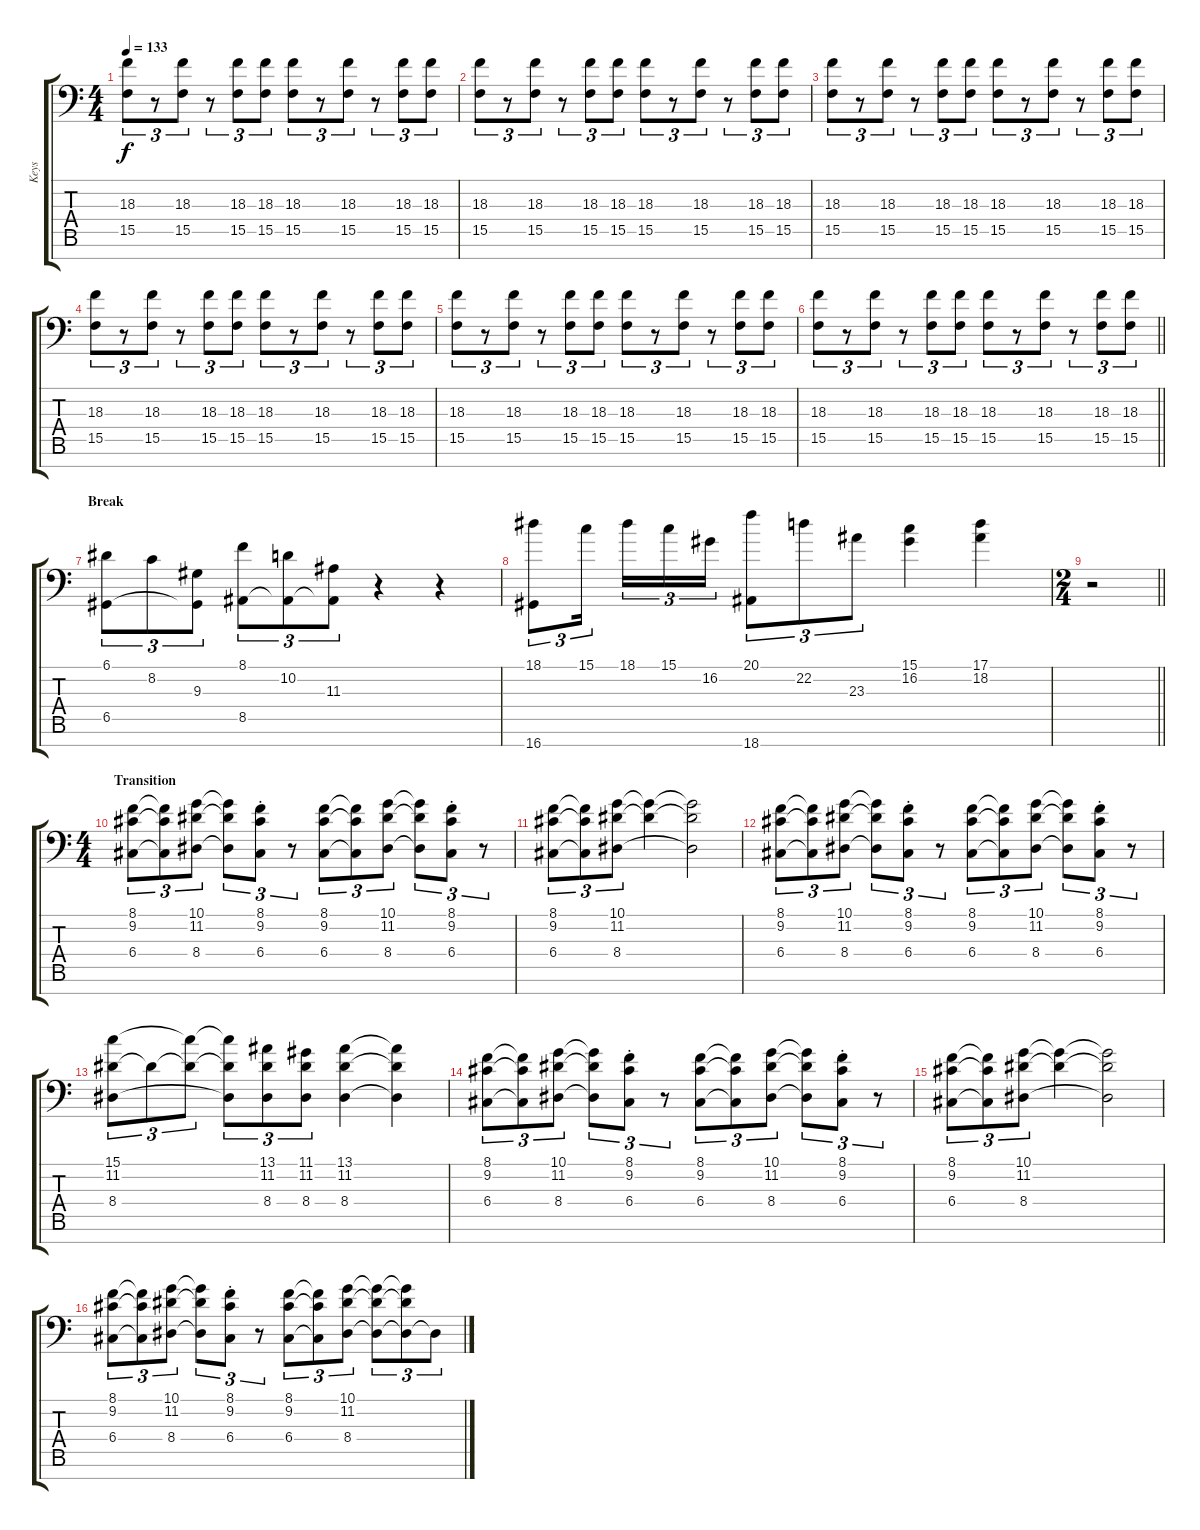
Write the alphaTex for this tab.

\track ("Keys" "Keys") {instrument rockorgan}
\staff {score tabs}
\tuning (A3 E3 B2 G2 D2 A1 E1) {hide}
\ts (4 4)
\tempo 133
\clef f4
\ks c
(18.3 15.5).8{tu (3 2) dy f} r.8{tu (3 2)} (18.3 15.5).8{tu (3 2)} r.8{tu (3 2)} (18.3 15.5).8{tu (3 2)} (18.3 15.5).8{tu (3 2)} (18.3 15.5).8{tu (3 2)} r.8{tu (3 2)} (18.3 15.5).8{tu (3 2)} r.8{tu (3 2)} (18.3 15.5).8{tu (3 2)} (18.3 15.5).8{tu (3 2)} |
(18.3 15.5).8{tu (3 2)} r.8{tu (3 2)} (18.3 15.5).8{tu (3 2)} r.8{tu (3 2)} (18.3 15.5).8{tu (3 2)} (18.3 15.5).8{tu (3 2)} (18.3 15.5).8{tu (3 2)} r.8{tu (3 2)} (18.3 15.5).8{tu (3 2)} r.8{tu (3 2)} (18.3 15.5).8{tu (3 2)} (18.3 15.5).8{tu (3 2)} |
(18.3 15.5).8{tu (3 2)} r.8{tu (3 2)} (18.3 15.5).8{tu (3 2)} r.8{tu (3 2)} (18.3 15.5).8{tu (3 2)} (18.3 15.5).8{tu (3 2)} (18.3 15.5).8{tu (3 2)} r.8{tu (3 2)} (18.3 15.5).8{tu (3 2)} r.8{tu (3 2)} (18.3 15.5).8{tu (3 2)} (18.3 15.5).8{tu (3 2)} |
(18.3 15.5).8{tu (3 2)} r.8{tu (3 2)} (18.3 15.5).8{tu (3 2)} r.8{tu (3 2)} (18.3 15.5).8{tu (3 2)} (18.3 15.5).8{tu (3 2)} (18.3 15.5).8{tu (3 2)} r.8{tu (3 2)} (18.3 15.5).8{tu (3 2)} r.8{tu (3 2)} (18.3 15.5).8{tu (3 2)} (18.3 15.5).8{tu (3 2)} |
(18.3 15.5).8{tu (3 2)} r.8{tu (3 2)} (18.3 15.5).8{tu (3 2)} r.8{tu (3 2)} (18.3 15.5).8{tu (3 2)} (18.3 15.5).8{tu (3 2)} (18.3 15.5).8{tu (3 2)} r.8{tu (3 2)} (18.3 15.5).8{tu (3 2)} r.8{tu (3 2)} (18.3 15.5).8{tu (3 2)} (18.3 15.5).8{tu (3 2)} |
\barLineRight lightlight
(18.3 15.5).8{tu (3 2)} r.8{tu (3 2)} (18.3 15.5).8{tu (3 2)} r.8{tu (3 2)} (18.3 15.5).8{tu (3 2)} (18.3 15.5).8{tu (3 2)} (18.3 15.5).8{tu (3 2)} r.8{tu (3 2)} (18.3 15.5).8{tu (3 2)} r.8{tu (3 2)} (18.3 15.5).8{tu (3 2)} (18.3 15.5).8{tu (3 2)} |
\section ("" "Break")
(6.1 6.5).8{tu (3 2) volume 12 instrument reedorgan} 8.2.8{tu (3 2)} (9.3 6.5{t}).8{tu (3 2)} (8.1 8.5).8{tu (3 2)} (10.2 8.5{t}).8{tu (3 2)} (11.3 8.5{t}).8{tu (3 2)} r.4 r.4 |
(18.1 16.7).8{tu (3 2) volume 12 instrument pad3polysynth} 15.1.16{tu (3 2) beam splitsecondary} 18.1.16{tu (3 2)} 15.1.16{tu (3 2)} 16.2.16{tu (3 2)} (20.1 18.7).8{tu (3 2)} 22.2.8{tu (3 2)} 23.3.8{tu (3 2)} (15.1 16.2).4{instrument rockorgan} (17.1 18.2).4 |
\ts (2 4)
\barLineRight lightlight
r.2 |
\ts (4 4)
\section ("" "Transition")
(8.1 9.2 6.4).8{tu (3 2) volume 7 instrument rockorgan} (8.1{t} 9.2{t} 6.4{t}).8{tu (3 2)} (10.1 11.2 8.4).8{tu (3 2)} (10.1{t} 11.2{t} 8.4{t}).8{tu (3 2)} (8.1{st} 9.2{st} 6.4{st}).8{tu (3 2)} r.8{tu (3 2)} (8.1 9.2 6.4).8{tu (3 2)} (8.1{t} 9.2{t} 6.4{t}).8{tu (3 2)} (10.1 11.2 8.4).8{tu (3 2)} (10.1{t} 11.2{t} 8.4{t}).8{tu (3 2)} (8.1{st} 9.2{st} 6.4{st}).8{tu (3 2)} r.8{tu (3 2)} |
(8.1 9.2 6.4).8{tu (3 2)} (8.1{t} 9.2{t} 6.4{t}).8{tu (3 2)} (10.1 11.2 8.4).8{tu (3 2)} (10.1{t} 11.2{t}).4 (10.1{t} 11.2{t} 8.4{t}).2 |
(8.1 9.2 6.4).8{tu (3 2)} (8.1{t} 9.2{t} 6.4{t}).8{tu (3 2)} (10.1 11.2 8.4).8{tu (3 2)} (10.1{t} 11.2{t} 8.4{t}).8{tu (3 2)} (8.1{st} 9.2{st} 6.4{st}).8{tu (3 2)} r.8{tu (3 2)} (8.1 9.2 6.4).8{tu (3 2)} (8.1{t} 9.2{t} 6.4{t}).8{tu (3 2)} (10.1 11.2 8.4).8{tu (3 2)} (10.1{t} 11.2{t} 8.4{t}).8{tu (3 2)} (8.1{st} 9.2{st} 6.4{st}).8{tu (3 2)} r.8{tu (3 2)} |
(15.1 11.2 8.4).8{tu (3 2)} 11.2{t}.8{tu (3 2)} (15.1{t} 11.2{t}).8{tu (3 2)} (15.1{t} 11.2{t} 8.4{t}).8{tu (3 2)} (13.1 11.2 8.4).8{tu (3 2)} (11.1 11.2 8.4).8{tu (3 2)} (13.1 11.2 8.4).4 (13.1{t} 11.2{t} 8.4{t}).4 |
(8.1 9.2 6.4).8{tu (3 2)} (8.1{t} 9.2{t} 6.4{t}).8{tu (3 2)} (10.1 11.2 8.4).8{tu (3 2)} (10.1{t} 11.2{t} 8.4{t}).8{tu (3 2)} (8.1{st} 9.2{st} 6.4{st}).8{tu (3 2)} r.8{tu (3 2)} (8.1 9.2 6.4).8{tu (3 2)} (8.1{t} 9.2{t} 6.4{t}).8{tu (3 2)} (10.1 11.2 8.4).8{tu (3 2)} (10.1{t} 11.2{t} 8.4{t}).8{tu (3 2)} (8.1{st} 9.2{st} 6.4{st}).8{tu (3 2)} r.8{tu (3 2)} |
(8.1 9.2 6.4).8{tu (3 2)} (8.1{t} 9.2{t} 6.4{t}).8{tu (3 2)} (10.1 11.2 8.4).8{tu (3 2)} (10.1{t} 11.2{t}).4 (10.1{t} 11.2{t} 8.4{t}).2 |
(8.1 9.2 6.4).8{tu (3 2)} (8.1{t} 9.2{t} 6.4{t}).8{tu (3 2)} (10.1 11.2 8.4).8{tu (3 2)} (10.1{t} 11.2{t} 8.4{t}).8{tu (3 2)} (8.1{st} 9.2{st} 6.4).8{tu (3 2)} r.8{tu (3 2)} (8.1 9.2 6.4).8{tu (3 2)} (8.1{t} 9.2{t} 6.4{t}).8{tu (3 2)} (10.1 11.2 8.4).8{tu (3 2) volume 0} (10.1{t} 11.2{t} 8.4{t}).8{tu (3 2)} (10.1{t} 11.2{t} 8.4{t}).8{tu (3 2)} 8.4{t}.8{tu (3 2)}
